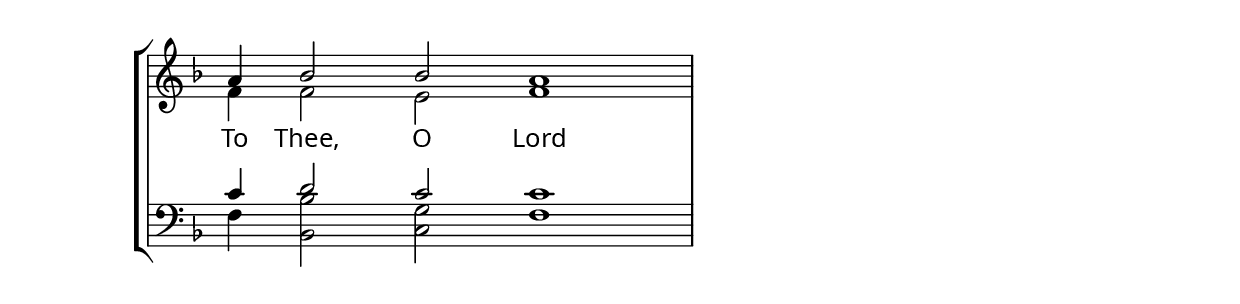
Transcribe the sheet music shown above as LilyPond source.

\version "2.24.4"

\paper {
    #(define fonts
        (set-global-fonts
            #:roman "EB Garamond SemiBold"
    ))
}

keyTime = { \key f \major}

SopMusic    = \relative {a'4 bes2 bes2 a1}
AltoMusic   = \relative {f'4 f2 e2 f1}
TenorMusic  = \relative {c'4  d2 c2 c1}
BassMusic   = \relative {f4  <<bes2 bes,2>> <<c2 g'2>> f1}

VerseOne = \lyricmode {
    To Thee, O Lord
    }
VerseTwo = \lyricmode {
    \override LyricText.font-size = #'-1
    Те -- бе, Господи
    }
VerseThree = \lyricmode {
    \override LyricText.font-name = #"EB Garamond, Semi-Bold Italic"
    \override LyricText.font-size = #'-1
    Tye -- bye, Gospodi
}

\score {
    \new StaffGroup <<
        \new Staff \with {midiInstrument = "choir aahs"} <<
            \clef "treble"
            \new Voice = "Sop"  { \voiceOne \keyTime \SopMusic \bar "|"}
            \new Voice = "Alto" { \voiceTwo \AltoMusic }
            \new Lyrics \lyricsto "Sop" { \VerseOne }
            %\new Lyrics \lyricsto "Sop" { \VerseTwo }
            %\new Lyrics \lyricsto "Sop" { \VerseThree }
        >>
        \new Staff \with {midiInstrument = "choir aahs"} <<
            \clef "bass"
            \new Voice = "Tenor" { \voiceOne \keyTime \TenorMusic \bar "|"}
            \new Voice = "Bass" { \voiceTwo \BassMusic} 
        >>
    >>
    \layout {
        \context {
            \Staff
                \remove Time_signature_engraver
                measureBarType = #'()
                forbidBreakBetweenBarLines = ##f
        }
        \context {
            \Score
            \override SpacingSpanner spacing-increment = 4
        }
        \context {
            \Lyrics
                \override LyricSpace.minimum-distance = #1.0
        }
    }
    \midi {
        \tempo 4 = 120
    }
}
